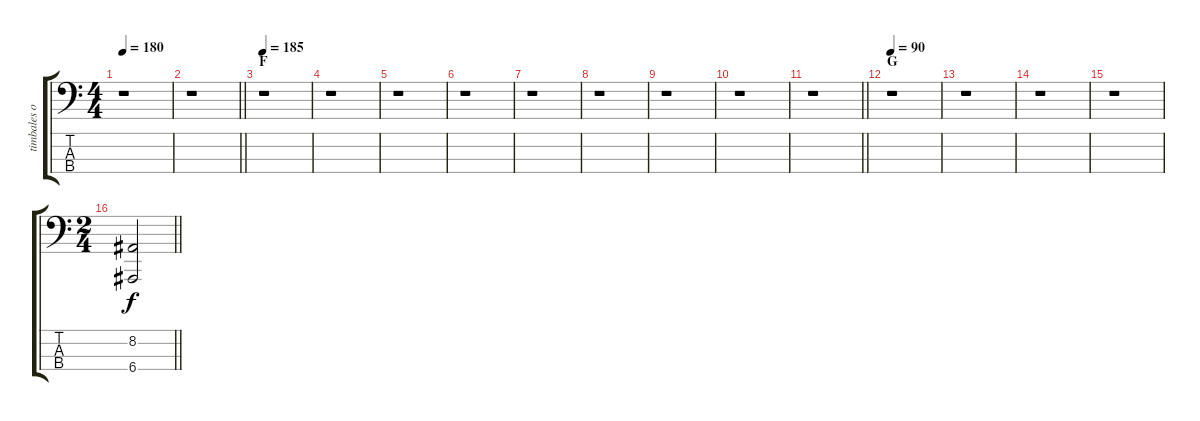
\track ("timbales orquestales" "timbales o") {instrument lead1square}
\staff {score tabs}
\tuning (G2 D2 A1 E1) {hide}
\ts (4 4)
\tempo 180
\clef f4
\ks c
r.1{dy f} |
\barLineRight lightlight
r.1 |
\section ("" "F")
\tempo 185
r.1 |
r.1 |
r.1 |
r.1 |
r.1 |
r.1 |
r.1 |
r.1 |
\barLineRight lightlight
r.1 |
\section ("" "G")
\tempo 90
r.1 |
r.1 |
r.1 |
r.1 |
\ts (2 4)
\barLineRight lightlight
(8.2 6.4).2{volume 13 balance 8 instrument timpani}
